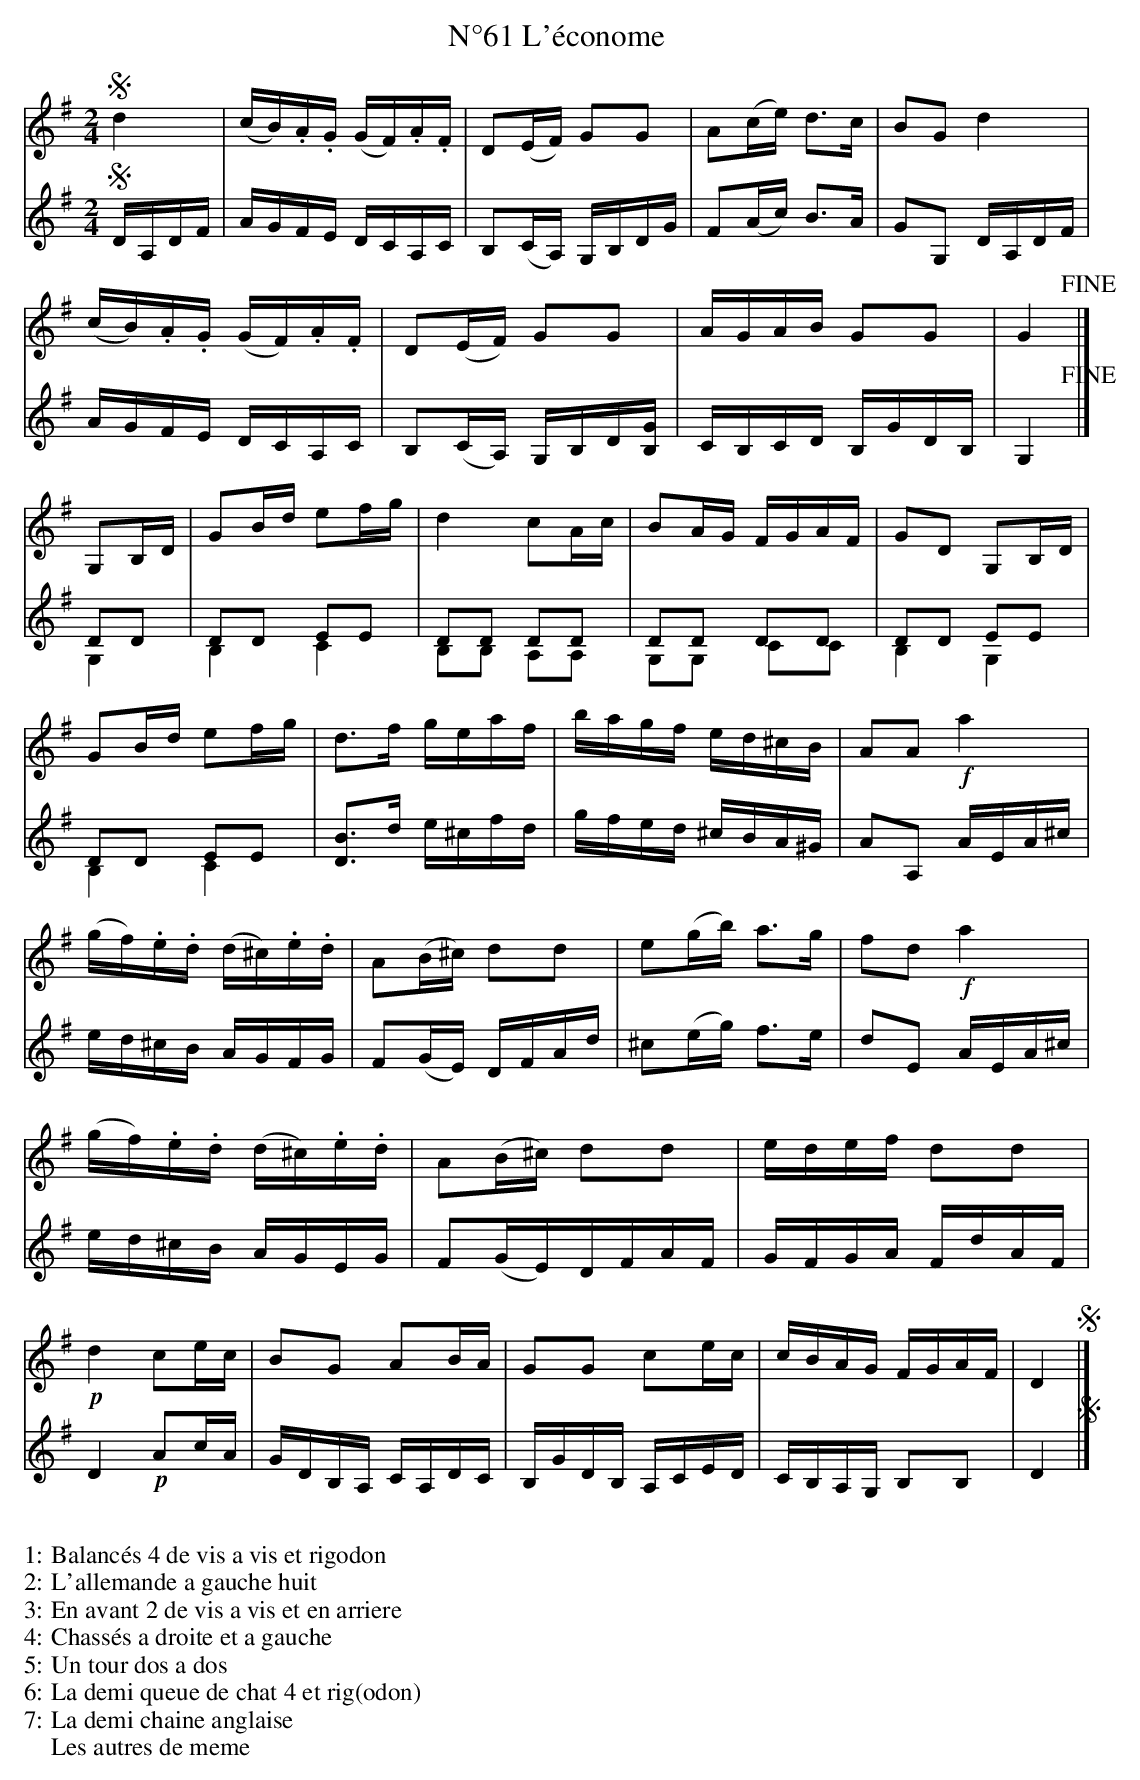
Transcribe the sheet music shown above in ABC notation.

X:1
T:N°61 L'économe
M:2/4
K:Gmaj
L:1/16
C:N.J.DELHAISE fils
O:Belgium (Huy)
[V:1]
!segno!d4|(cB).A.G (GF).A.F|D2(EF) G2G2|A2(ce) d2>c2|B2G2 d4|
(cB).A.G (GF).A.F|D2(EF) G2G2|AGAB G2G2|G4!fine!|]
G,2B,D|G2Bd e2fg|d4 c2Ac|B2AG FGAF|G2D2 G,2B,D|
G2Bd e2fg|d2>f2 geaf|bagf ed^cB|A2A2 !f!a4|
(gf).e.d (d^c).e.d|A2(B^c) d2d2|e2(gb) a2>g2|f2d2 !f!a4|
(gf).e.d (d^c).e.d|A2(B^c) d2d2|edef d2d2|
!p!d4 c2ec|B2G2 A2BA|G2G2 c2ec|cBAG FGAF| D4!segno!|]
[V:2]
!segno!DA,DF|AGFE DCA,C|B,2(CA,) G,B,DG|F2(Ac) B2>A2|
G2G,2 DA,DF|AGFE DCA,C|B,2(CA,) G,B,D[B,G]|CB,CD B,GDB,|G,4!fine!|]
D2D2 &&G,4|D2D2 E2E2 &&B,4C4|D2D2 D2D2 &&B,2B,2 A,2A,2|D2D2 D2D2 &&G,2G,2 C2C2|D2D2 E2E2 &&B,4G,4|
D2D2 E2E2 &&B,4C4|[BD]2>d2 e^cfd|gfed ^cBA^G|
A2A,2 AEA^c|ed^cB AGFG|F2(GE) DFAd|^c2(eg) f2>e2|
d2E2 AEA^c|ed^cB AGEG|F2(GE)DFAF|GFGA FdAF|
D4 !p!A2cA|GDB,A, CA,DC|B,GDB, A,CED|CB,A,G, B,2B,2|D4!segno!|]
W:1:Balancés 4 de vis a vis et rigodon
W:2:L'allemande a gauche huit
W:3:En avant 2 de vis a vis et en arriere
W:4:Chassés a droite et a gauche
W:5:Un tour dos a dos
W:6:La demi queue de chat 4 et rig(odon)
W:7:La demi chaine anglaise
W:Les autres de meme
